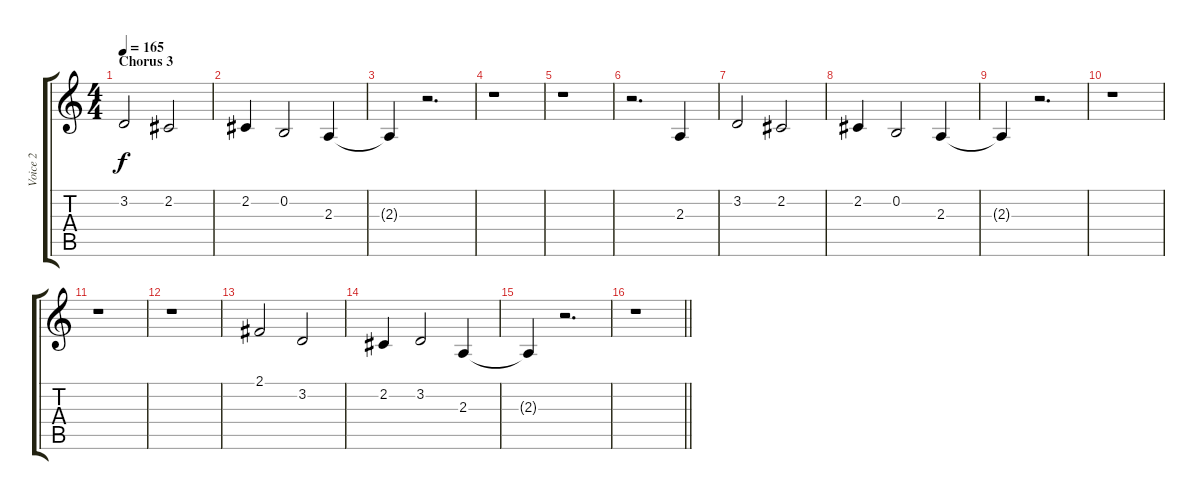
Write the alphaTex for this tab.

\track ("Voice 2" "Voice 2") {instrument cello}
\staff {score tabs}
\tuning (E4 B3 G3 D3 A2 E2) {hide}
\ts (4 4)
\section ("" "Chorus 3")
\tempo 165
\clef g2
\ks c
3.2.2{dy f} 2.2.2 |
2.2.4 0.2.2 2.3.4 |
2.3{t}.4 r.2{d} |
r.1 |
r.1 |
r.2{d} 2.3.4 |
3.2.2 2.2.2 |
2.2.4 0.2.2 2.3.4 |
2.3{t}.4 r.2{d} |
r.1 |
r.1 |
r.1 |
2.1.2 3.2.2 |
2.2.4 3.2.2 2.3.4 |
2.3{t}.4 r.2{d} |
\barLineRight lightlight
r.1
